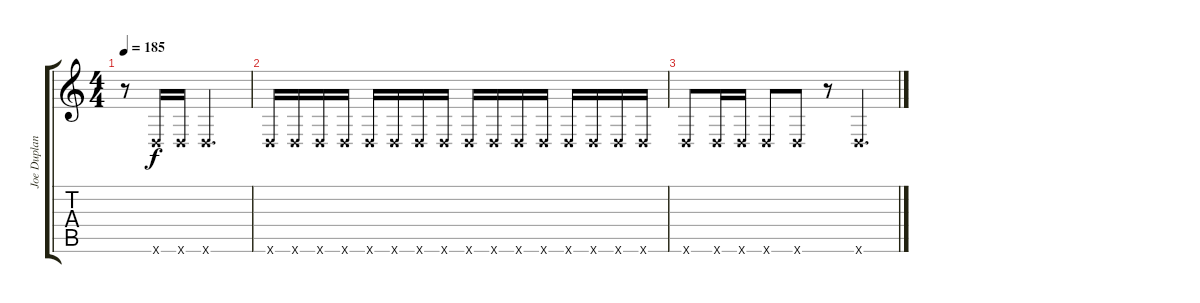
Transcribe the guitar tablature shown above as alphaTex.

\track ("Joe Duplantier" "Joe Duplan") {instrument overdrivenguitar}
\staff {score tabs}
\tuning (D4 A3 F3 C3 G2 D2) {hide}
\ts (4 4)
\tempo 185
\clef g2
\ks c
r.8{dy f} 0.6{x}.16 0.6{x}.16 0.6{x}.2{d} |
0.6{x}.16 0.6{x}.16 0.6{x}.16 0.6{x}.16 0.6{x}.16 0.6{x}.16 0.6{x}.16 0.6{x}.16 0.6{x}.16 0.6{x}.16 0.6{x}.16 0.6{x}.16 0.6{x}.16 0.6{x}.16 0.6{x}.16 0.6{x}.16 |
0.6{x}.8{volume 0} 0.6{x}.16 0.6{x}.16 0.6{x}.8 0.6{x}.8 r.8 0.6{x}.4{d}
